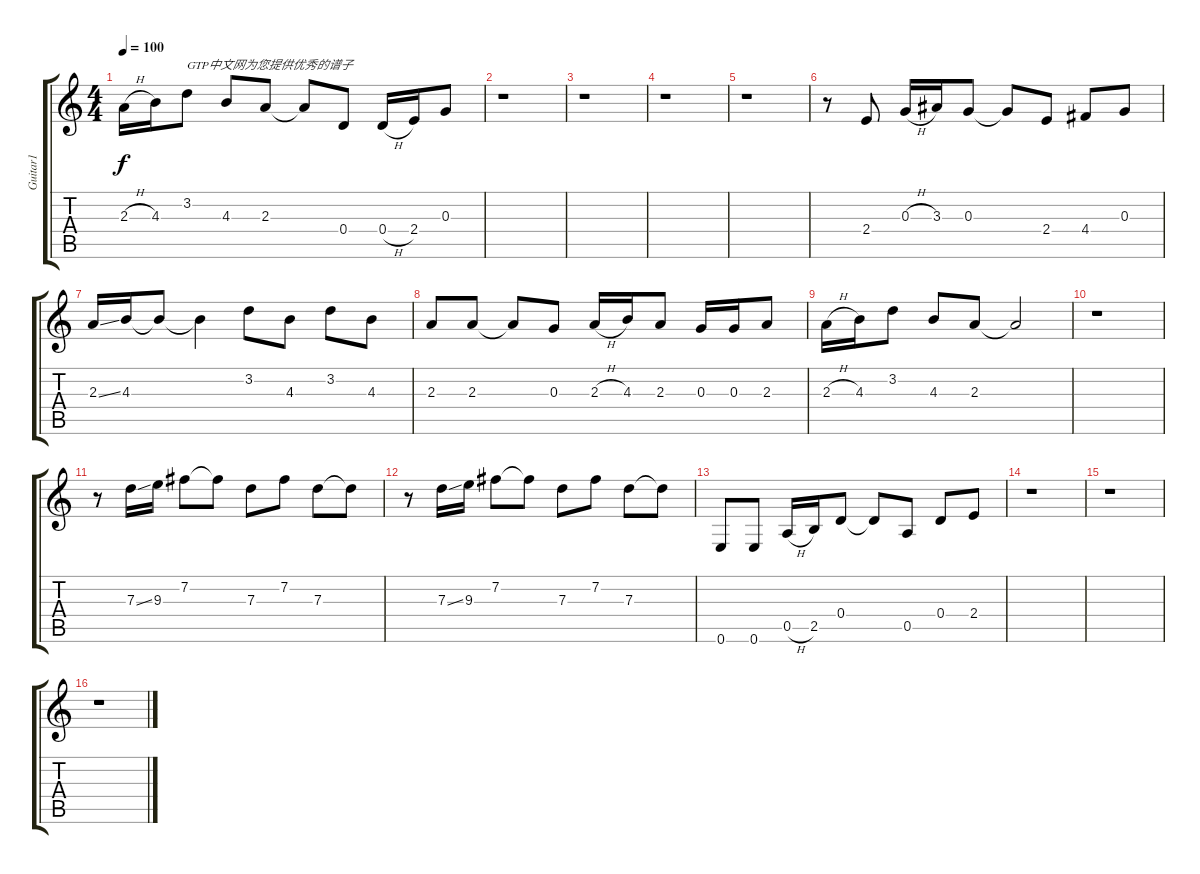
\track ("Guitar1" "Guitar1") {instrument overdrivenguitar}
\staff {score tabs}
\tuning (E4 B3 G3 D3 A2 E2) {hide}
\ts (4 4)
\tempo 100
\clef g2
\ks c
2.3{h}.16{dy f} 4.3.16 3.2.8{txt "GTP中文网为您提供优秀的谱子"} 4.3.8 2.3.8 2.3{t}.8 0.4.8 0.4{h}.16 2.4.16 0.3.8 |
r.1 |
r.1 |
r.1 |
r.1 |
r.8 2.4.8 0.3{h}.16 3.3.16 0.3.8 0.3{t}.8 2.4.8 4.4.8 0.3.8 |
2.3{ss}.16 4.3.16 4.3{t}.8 4.3{t}.4 3.2.8 4.3.8 3.2.8 4.3.8 |
2.3.8 2.3.8 2.3{t}.8 0.3.8 2.3{h}.16 4.3.16 2.3.8 0.3.16 0.3.16 2.3.8 |
2.3{h}.16 4.3.16 3.2.8 4.3.8 2.3.8 2.3{t}.2 |
r.1 |
r.8 7.3{ss}.16 9.3.16 7.2.8 7.2{t}.8 7.3.8 7.2.8 7.3.8 7.3{t}.8 |
r.8 7.3{ss}.16 9.3.16 7.2.8 7.2{t}.8 7.3.8 7.2.8 7.3.8 7.3{t}.8 |
0.6.8 0.6.8 0.5{h}.16 2.5.16 0.4.8 0.4{t}.8 0.5.8 0.4.8 2.4.8 |
r.1 |
r.1 |
r.1
